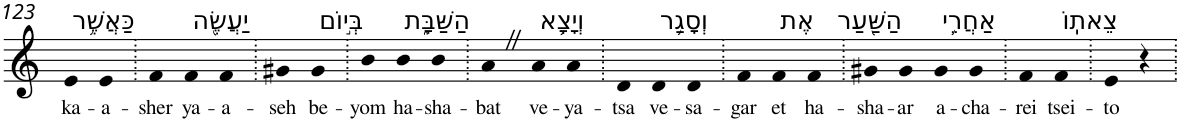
**kern	**text
*part1	*part1
*staff1	*staff1
*I"Piano	*
*I'Pno	*
!!LO:PB:g=z
*clefG2	*
*k[]	*
=123	=123
!LO:TX:a:t=כַּאֲשֶׁ֥ר	!
!	!LO:LY:b
4e	ka-
!	!LO:LY:b
4e	-a-
=124.	=124.
!	!LO:LY:b
4f	-sher
!LO:TX:a:t=יַעֲשֶׂ֖ה	!
!	!LO:LY:b
4f	ya-
!	!LO:LY:b
4f	-a-
=125.	=125.
!	!LO:LY:b
4g#X	-seh
!LO:TX:a:t=בְּי֣וֹם	!
!	!LO:LY:b
4g#	be-
=126.	=126.
!	!LO:LY:b
4b	-yom
!LO:TX:a:t=הַשַּׁבָּ֑ת	!
!	!LO:LY:b
4b	ha-
!	!LO:LY:b
4b	-sha-
=127.	=127.
!	!LO:LY:b
4aZ	-bat
!LO:TX:a:t=וְיָצָ֛א	!
!	!LO:LY:b
4a	ve-
!	!LO:LY:b
4a	-ya-
=128.	=128.
!	!LO:LY:b
4d	-tsa
!LO:TX:a:t=וְסָגַ֥ר	!
!	!LO:LY:b
4d	ve-
!	!LO:LY:b
4d	-sa-
=129.	=129.
!	!LO:LY:b
4f	-gar
!LO:TX:a:t=אֶת	!
!	!LO:LY:b
4f	et
!LO:TX:a:t=הַשַּׁ֖עַר	!
!	!LO:LY:b
4f	ha-
=130.	=130.
!	!LO:LY:b
4g#X	-sha-
!	!LO:LY:b
4g#	-ar
!LO:TX:a:t=אַחֲרֵ֥י	!
!	!LO:LY:b
4g#	a-
!	!LO:LY:b
4g#	-cha-
=131.	=131.
!	!LO:LY:b
4f	-rei
!LO:TX:a:t=צֵאתֽוֹ	!
!	!LO:LY:b
4f	tsei-
=132.	=132.
!	!LO:LY:b
4e	-to
4r	.
=.	=.
*-	*-
